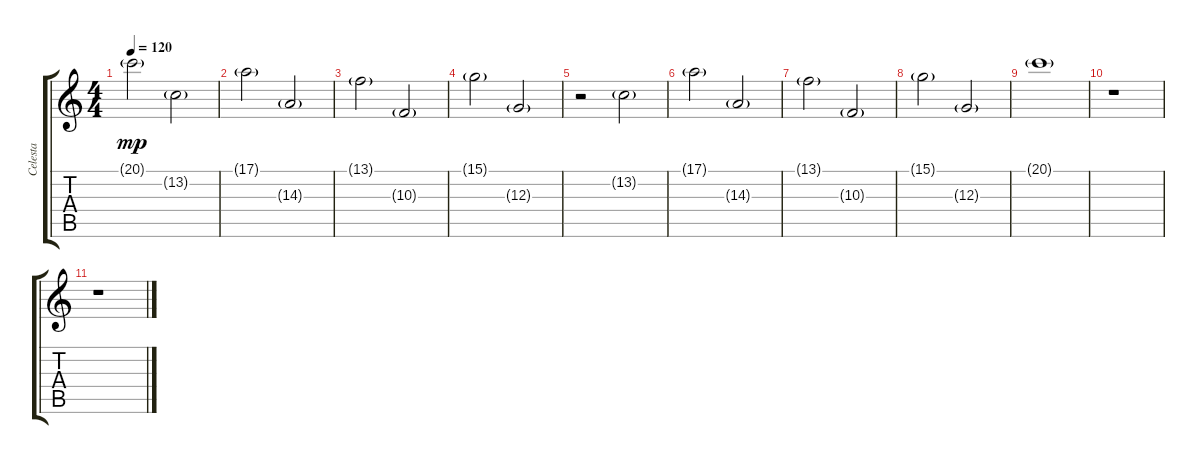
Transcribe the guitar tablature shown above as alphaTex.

\track ("Celesta" "Celesta") {instrument celesta}
\staff {score tabs}
\tuning (E4 B3 G3 D3 A2 E2) {hide}
\ts (4 4)
\tempo 120
\clef g2
\ks c
20.1{g}.2{dy mp} 13.2{g}.2 |
17.1{g}.2 14.3{g}.2 |
13.1{g}.2 10.3{g}.2 |
15.1{g}.2 12.3{g}.2 |
r.2 13.2{g}.2 |
17.1{g}.2 14.3{g}.2 |
13.1{g}.2 10.3{g}.2 |
15.1{g}.2 12.3{g}.2 |
20.1{g}.1 |
r.1 |
r.1
